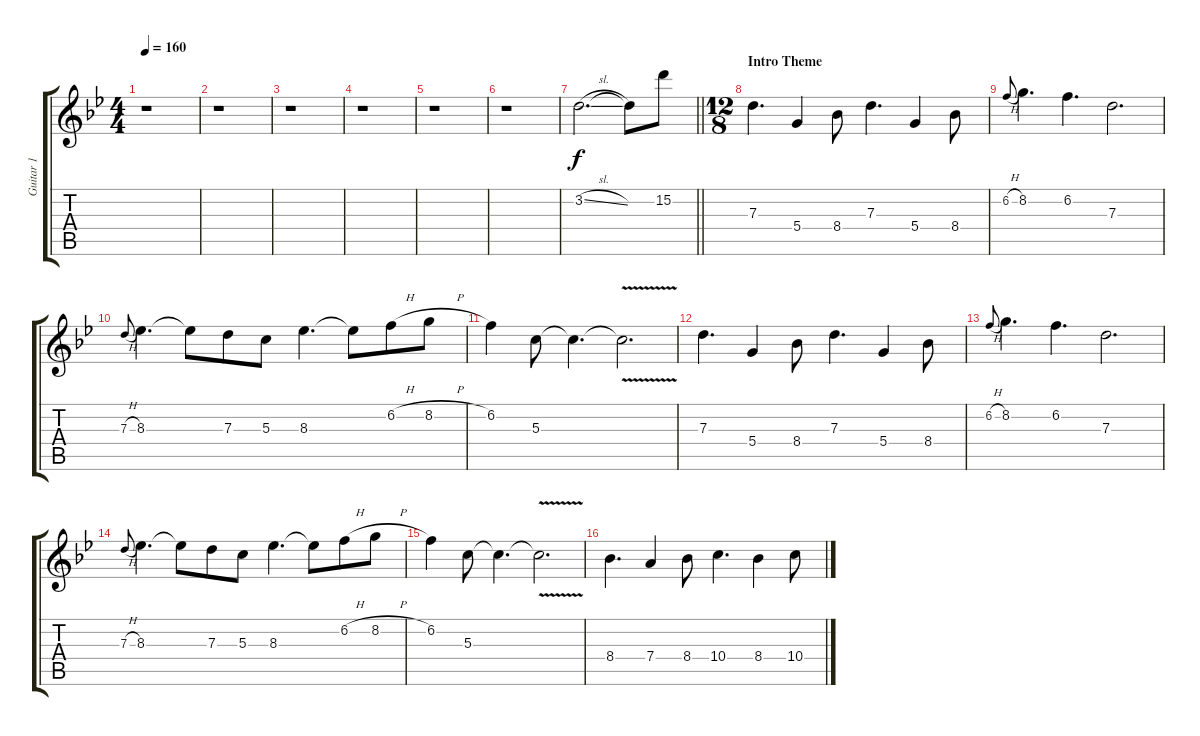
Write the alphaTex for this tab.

\track ("Guitar 1" "Guitar 1") {instrument distortionguitar}
\staff {score tabs}
\tuning (E4 B3 G3 D3 A2 E2) {hide}
\ts (4 4)
\tempo 160
\clef g2
\ks bb
r.1{dy f} |
r.1 |
r.1 |
r.1 |
r.1 |
r.1 |
\barLineRight lightlight
3.2{sl}.2{d} 3.2{t}.8 15.2.8 |
\ts (12 8)
\section ("" "Intro Theme")
7.3.4{d} 5.4.4 8.4.8 7.3.4{d} 5.4.4 8.4.8 |
6.2{h}.8{gr onbeat} 8.2.4{d} 6.2.4{d} 7.3.2{d} |
7.3{h}.8{gr onbeat} 8.3.4{d} 8.3{t}.8 7.3.8 5.3.8 8.3.4{d} 8.3{t}.8 6.2{h}.8 8.2{h}.8 |
6.2.4 5.3.8 5.3{t}.4{d} 5.3{v t}.2{d} |
7.3.4{d} 5.4.4 8.4.8 7.3.4{d} 5.4.4 8.4.8 |
6.2{h}.8{gr onbeat} 8.2.4{d} 6.2.4{d} 7.3.2{d} |
7.3{h}.8{gr onbeat} 8.3.4{d} 8.3{t}.8 7.3.8 5.3.8 8.3.4{d} 8.3{t}.8 6.2{h}.8 8.2{h}.8 |
6.2.4 5.3.8 5.3{t}.4{d} 5.3{v t}.2{d} |
8.4.4{d} 7.4.4 8.4.8 10.4.4{d} 8.4.4 10.4.8
